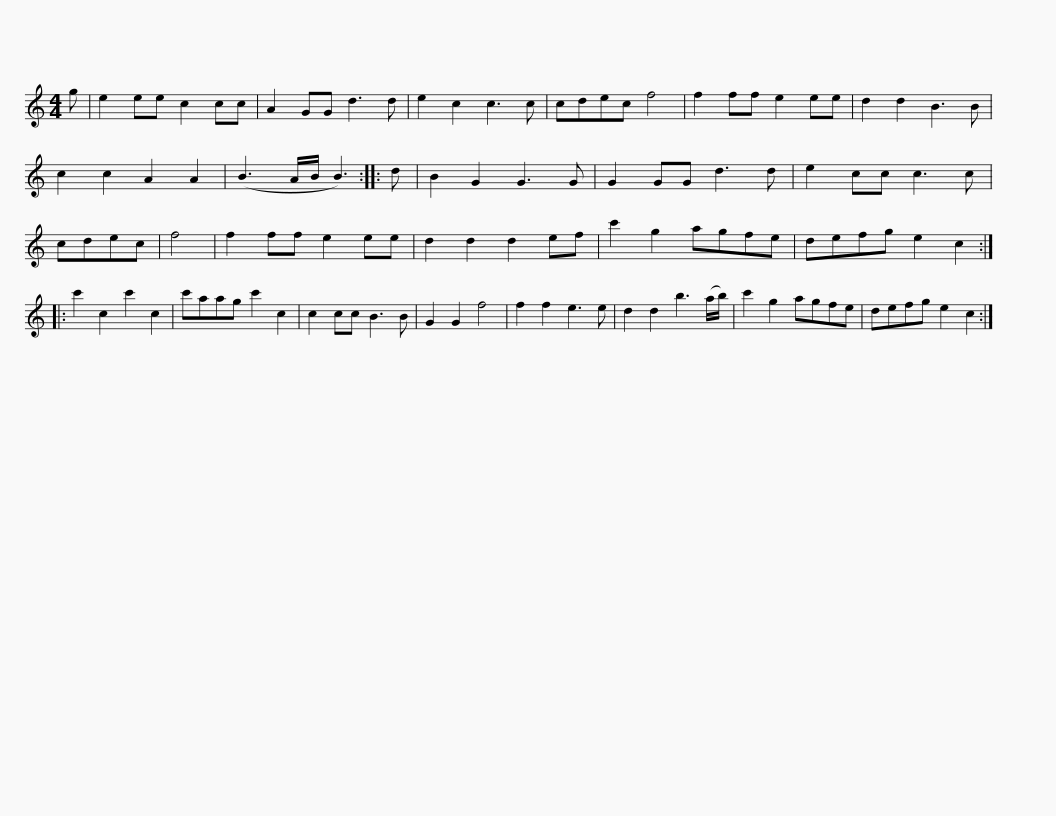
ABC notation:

X:1
L:1/8
M:4/4
I:linebreak $
K:C
V:1 treble
V:1
 g | e2 ee c2 cc | A2 GG d3 d | e2 c2 c3 c | cdec f4 | %5
 f2 ff e2 ee | d2 d2 B3 B | c2 c2 A2 A2 | (B3 A/B/ B3) ::$ d | %10
 B2 G2 G3 G | G2 GG d3 d | e2 cc c3 c | cdec | f4 | %15
 f2 ff e2 ee | d2 d2 d2 ef | c'2 g2 agfe |$ defg e2 c2 :: c'2 c2 c'2 c2 | %20
 c'aag c'2 c2 | c2 cc B3 B | G2 G2 f4 | f2 f2 e3 e | d2 d2 b3 (a/b/) | %25
 c'2 g2 agfe |$ defg e2 c2 :| %27
